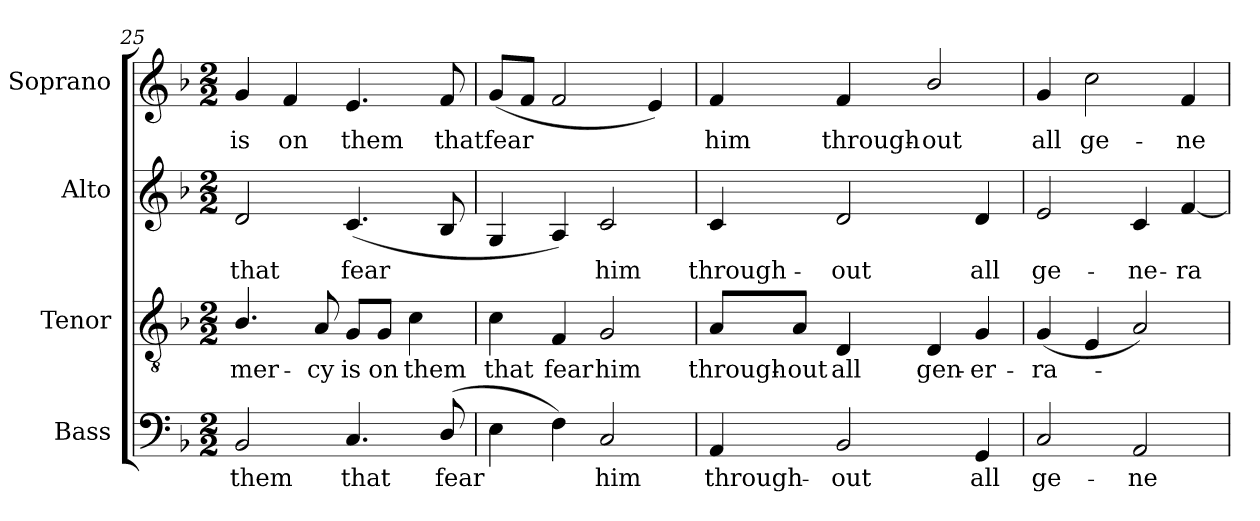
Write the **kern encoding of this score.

**kern	**text	**kern	**text	**kern	**text	**kern	**text
*part4	*part4	*part3	*part3	*part2	*part2	*part1	*part1
*staff4	*staff4	*staff3	*staff3	*staff2	*staff2	*staff1	*staff1
*I"Bass	*	*I"Tenor	*	*I"Alto	*	*I"Soprano	*
*I'B.	*	*I'T.	*	*I'A.	*	*I'S.	*
*clefF4	*	*clefGv2	*	*clefG2	*	*clefG2	*
*	*	*ITrd7c12	*	*	*	*	*
*k[b-]	*	*k[b-]	*	*k[b-]	*	*k[b-]	*
*F:	*	*F:	*	*F:	*	*F:	*
*M2/2	*	*M2/2	*	*M2/2	*	*M2/2	*
=25	=25	=25	=25	=25	=25	=25	=25
!	!LO:LY:b:color=#000000	!	!	!	!	!	!
!	!	!	!LO:LY:b:color=#000000	!	!	!	!
!	!	!	!	!	!LO:LY:b:color=#000000	!	!
!	!	!	!	!	!	!	!LO:LY:b:color=#000000
2BB-i/	them	4.BB-i/	mer-	2di/	that	4gi/	is
!	!	!	!	!	!	!	!LO:LY:b:color=#000000
.	.	.	.	.	.	4fi/	on
!	!	!	!LO:LY:b:color=#000000	!	!	!	!
.	.	8AAi/	-cy	.	.	.	.
!	!LO:LY:b:color=#000000	!	!	!	!	!	!
!	!	!	!LO:LY:b:color=#000000	!	!	!	!
!	!	!	!	!	!LO:LY:b:color=#000000	!	!
!	!	!	!	!	!	!	!LO:LY:b:color=#000000
4.Ci/	that	8GGi/L	is	(4.ci/	fear	4.ei/	them
!	!	!	!LO:LY:b:color=#000000	!	!	!	!
.	.	8GGi/J	on	.	.	.	.
!	!	!	!LO:LY:b:color=#000000	!	!	!	!
.	.	4Ci\	them	.	.	.	.
!	!LO:LY:b:color=#000000	!	!	!	!	!	!
!	!	!	!	!	!	!	!LO:LY:b:color=#000000
(8Di/	fear	.	.	8B-i/	.	8fi/	that
=26	=26	=26	=26	=26	=26	=26	=26
!	!	!	!LO:LY:b:color=#000000	!	!	!	!
!	!	!	!	!	!	!	!LO:LY:b:color=#000000
4Ei\	.	4Ci\	that	4Gi/	.	(8gi/L	fear
.	.	.	.	.	.	8fi/J	.
!	!	!	!LO:LY:b:color=#000000	!	!	!	!
4Fi\)	.	4FFi/	fear	4Ai/)	.	2fi/	.
!	!LO:LY:b:color=#000000	!	!	!	!	!	!
!	!	!	!LO:LY:b:color=#000000	!	!	!	!
!	!	!	!	!	!LO:LY:b:color=#000000	!	!
2Ci/	him	2GGi/	him	2ci/	him	.	.
.	.	.	.	.	.	4ei/)	.
!!LO:LB:g=z
=27	=27	=27	=27	=27	=27	=27	=27
!	!LO:LY:b:color=#000000	!	!	!	!	!	!
!	!	!	!LO:LY:b:color=#000000	!	!	!	!
!	!	!	!	!	!LO:LY:b:color=#000000	!	!
!	!	!	!	!	!	!	!LO:LY:b:color=#000000
4AAi/	through-	8AAi/L	through-	4ci/	through-	4fi/	him
!	!	!	!LO:LY:b:color=#000000	!	!	!	!
.	.	8AAi/J	-out	.	.	.	.
!	!LO:LY:b:color=#000000	!	!	!	!	!	!
!	!	!	!LO:LY:b:color=#000000	!	!	!	!
!	!	!	!	!	!LO:LY:b:color=#000000	!	!
!	!	!	!	!	!	!	!LO:LY:b:color=#000000
2BB-i/	-out	4DDi/	all	2di/	-out	4fi/	through-
!	!	!	!LO:LY:b:color=#000000	!	!	!	!
!	!	!	!	!	!	!	!LO:LY:b:color=#000000
.	.	4DDi/	gen-	.	.	2b-i/	-out
!	!LO:LY:b:color=#000000	!	!	!	!	!	!
!	!	!	!LO:LY:b:color=#000000	!	!	!	!
!	!	!	!	!	!LO:LY:b:color=#000000	!	!
4GGi/	all	4GGi/	-er-	4di/	all	.	.
=28	=28	=28	=28	=28	=28	=28	=28
!	!LO:LY:b:color=#000000	!	!	!	!	!	!
!	!	!	!LO:LY:b:color=#000000	!	!	!	!
!	!	!	!	!	!LO:LY:b:color=#000000	!	!
!	!	!	!	!	!	!	!LO:LY:b:color=#000000
2Ci/	ge-	(4GGi/	-ra-	2ei/	ge-	4gi/	all
!	!	!	!	!	!	!	!LO:LY:b:color=#000000
.	.	4EEi/	.	.	.	2cci\	ge-
!	!LO:LY:b:color=#000000	!	!	!	!	!	!
!	!	!	!	!	!LO:LY:b:color=#000000	!	!
2AAi/	-ne-	2AAi/)	.	4ci/	-ne-	.	.
!	!	!	!	!	!LO:LY:b:color=#000000	!	!
!	!	!	!	!	!	!	!LO:LY:b:color=#000000
.	.	.	.	[4fi/	-ra-	4fi/	-ne-
=	=	=	=	=	=	=	=
*-	*-	*-	*-	*-	*-	*-	*-
